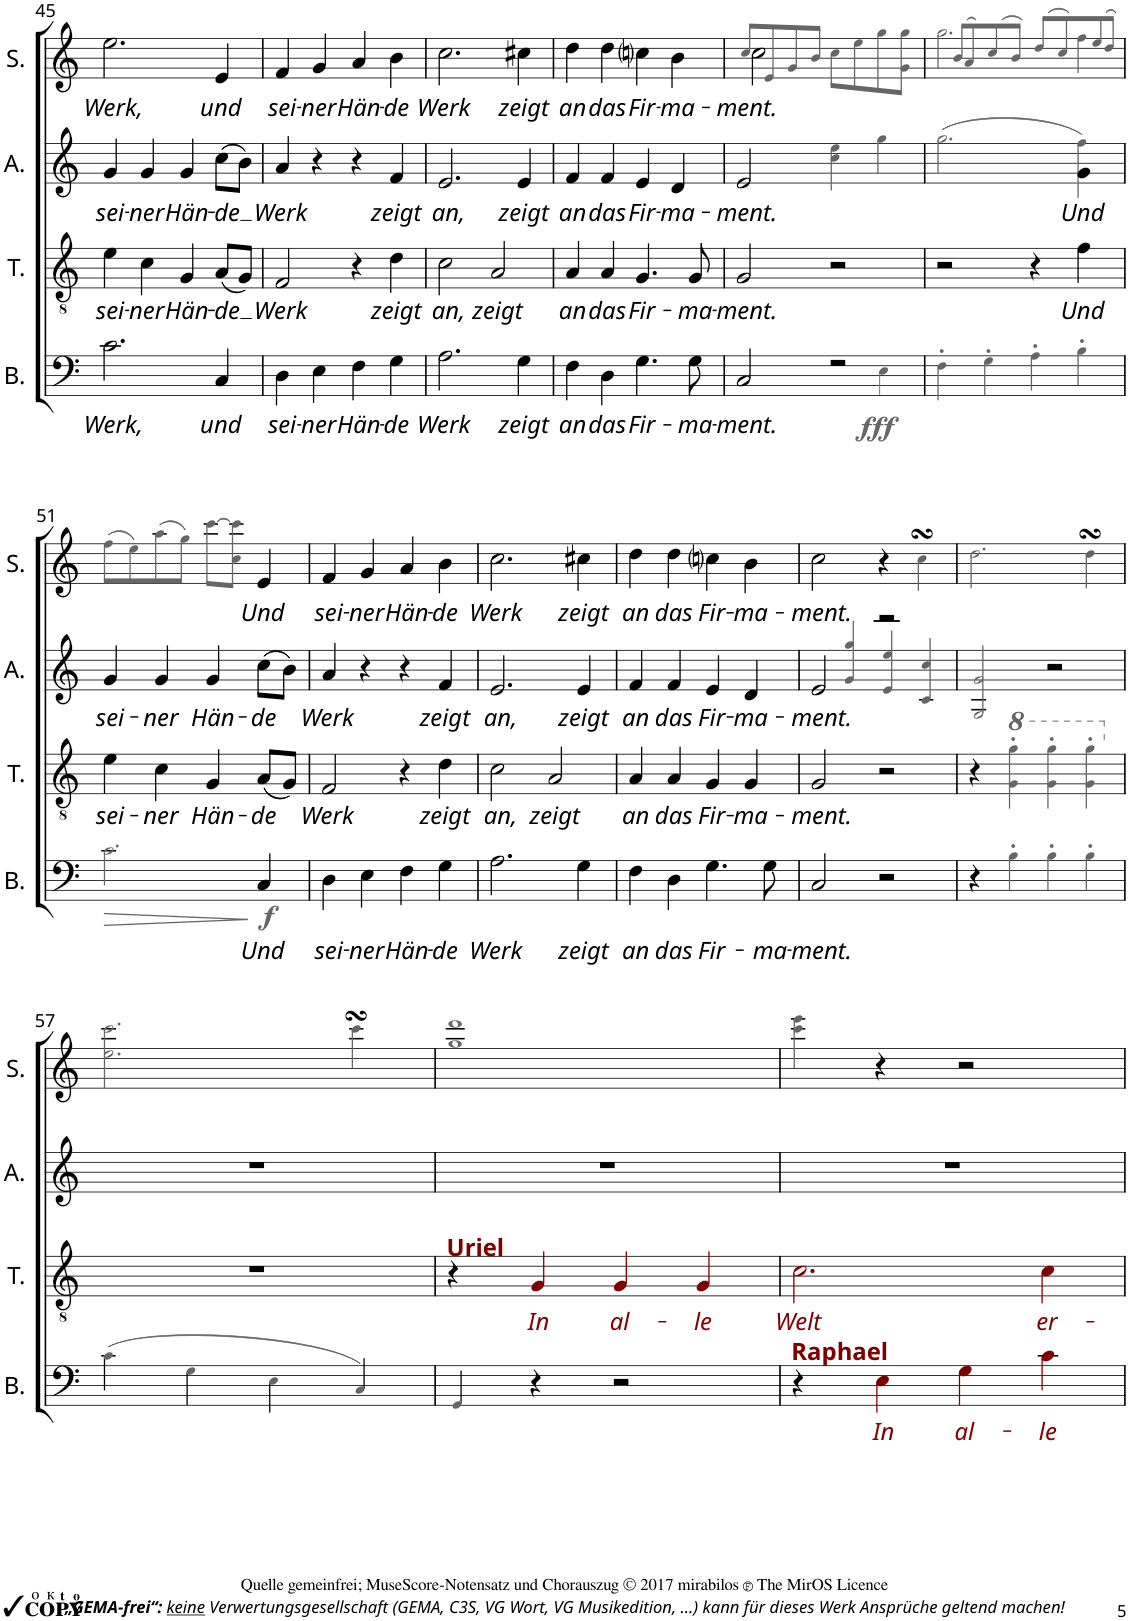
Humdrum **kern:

**kern	**text	**dynam	**kern	**text	**kern	**text	**kern	**text
*part4	*part4	*part4	*part3	*part3	*part2	*part2	*part1	*part1
*staff4	*staff4	*staff4	*staff3	*staff3	*staff2	*staff2	*staff1	*staff1
*I"Baß	*	*	*I"Tenor	*	*I"Alt	*	*I"Sopran	*
*I'B.	*	*	*I'T.	*	*I'A.	*	*I'S.	*
!!LO:PB:g=z
*clefF4	*	*	*clefGv2	*	*clefG2	*	*clefG2	*
*k[]	*	*	*k[]	*	*k[]	*	*k[]	*
*M2/2	*	*	*M2/2	*	*M2/2	*	*M2/2	*
*met(c|)	*	*	*met(c|)	*	*met(c|)	*	*met(c|)	*
=45	=45	=45	=45	=45	=45	=45	=45	=45
!	!LO:LY:b	!	!	!LO:LY:b	!	!LO:LY:b	!	!LO:LY:b
2.c\	Werk,	.	4e\	sei-	4g/	sei-	2.ee\	Werk,
!	!	!	!	!LO:LY:b	!	!LO:LY:b	!	!
.	.	.	4c\	ner	4g/	-ner	.	.
!	!	!	!	!LO:LY:b	!	!LO:LY:b	!	!
.	.	.	4G/	Hän-	4g/	Hän-	.	.
!	!LO:LY:b	!	!	!LO:LY:b	!	!LO:LY:b	!	!LO:LY:b
4C/	und	.	(8A/L	-de	(8cc\L	-de	4e/	und
.	.	.	8G/J)	.	8b\J)	.	.	.
=46	=46	=46	=46	=46	=46	=46	=46	=46
!	!LO:LY:b	!	!	!LO:LY:b	!	!LO:LY:b	!	!LO:LY:b
4D\	sei-	.	2F/	Werk	4a/	Werk	4f/	sei-
!	!LO:LY:b	!	!	!	!	!	!	!LO:LY:b
4E\	-ner	.	.	.	4r	.	4g/	-ner
!	!LO:LY:b	!	!	!	!	!	!	!LO:LY:b
4F\	Hän-	.	4r	.	4r	.	4a/	Hän-
!	!LO:LY:b	!	!	!LO:LY:b	!	!LO:LY:b	!	!LO:LY:b
4G\	-de	.	4d\	zeigt	4f/	zeigt	4b\	-de
=47	=47	=47	=47	=47	=47	=47	=47	=47
!	!LO:LY:b	!	!	!LO:LY:b	!	!LO:LY:b	!	!LO:LY:b
2.A\	Werk	.	2c\	an,	2.e/	an,	2.cc\	Werk
!	!	!	!	!LO:LY:b	!	!	!	!
.	.	.	2A/	zeigt	.	.	.	.
!	!LO:LY:b	!	!	!	!	!LO:LY:b	!	!LO:LY:b
4G\	zeigt	.	.	.	4e/	zeigt	4cc#X\	zeigt
=48	=48	=48	=48	=48	=48	=48	=48	=48
!	!LO:LY:b	!	!	!LO:LY:b	!	!LO:LY:b	!	!LO:LY:b
4F\	an	.	4A/	an	4f/	an	4dd\	an
!	!LO:LY:b	!	!	!LO:LY:b	!	!LO:LY:b	!	!LO:LY:b
4D\	das	.	4A/	das	4f/	das	4dd\	das
!	!LO:LY:b	!	!	!LO:LY:b	!	!LO:LY:b	!	!LO:LY:b
4.G\	Fir-	.	4.G/	Fir-	4e/	Fir-	4ccni\	Fir-
!	!	!	!	!	!	!LO:LY:b	!	!LO:LY:b
.	.	.	.	.	4d/	-ma-	4b\	-ma-
!	!LO:LY:b	!	!	!LO:LY:b	!	!	!	!
8G\	-ma-	.	8G/	-ma-	.	.	.	.
=49	=49	=49	=49	=49	=49	=49	=49	=49
!	!LO:LY:b	!	!	!LO:LY:b	!	!LO:LY:b	!	!LO:LY:b
*^	*	*	*	*	*	*	*^	*
2C/	2.ryy	-ment.	.	2G/	-ment.	2e/	-ment.	2cc\	8ccj/L	ment.
.	.	.	.	.	.	.	.	.	8ej/	.
.	.	.	.	.	.	.	.	.	8gj/	.
.	.	.	.	.	.	.	.	.	8bj/J	.
2r	.	.	.	2r	.	4ccj\ 4eej\	.	2ryy	8ccj\L	.
.	.	.	.	.	.	.	.	.	8eej\	.
!	!	!	!LO:DY:b	!	!	!	!	!	!	!
.	4Ej\	.	fff	.	.	4ggj\	.	.	8ggj\	.
.	.	.	.	.	.	.	.	.	8gj\ 8ggj\J	.
*v	*v	*	*	*	*	*	*	*	*	*
=50	=50	=50	=50	=50	=50	=50	=50	=50	=50
4F'j\	.	.	2r	.	(2.ggj\	.	(8bj/L	2.ggj\	.
.	.	.	.	.	.	.	8aj/)	.	.
4G'j\	.	.	.	.	.	.	(8ccj/	.	.
.	.	.	.	.	.	.	8bj/J)	.	.
4A'j\	.	.	4r	.	.	.	(8ddj/L	.	.
.	.	.	.	.	.	.	8ccj/)	.	.
!	!	!	!	!LO:LY:b	!	!LO:LY:b	!	!	!
4B'j\	.	.	4f\	Und	4g\ 4ffj\)	Und	(8eej/	4ffj\	.
.	.	.	.	.	.	.	8ddj/J)	.	.
*	*	*	*	*	*	*	*v	*v	*
!!LO:LB:g=z
=51	=51	=51	=51	=51	=51	=51	=51	=51
!	!	!LO:HP:b	!	!LO:LY:b	!	!LO:LY:b	!	!
2.cj\	.	>	4e\	sei-	4g/	sei-	(8ffj\L	.
.	.	.	.	.	.	.	8eej\)	.
!	!	!	!	!LO:LY:b	!	!LO:LY:b	!	!
.	.	.	4c\	-ner	4g/	-ner	(8aaj\	.
.	.	.	.	.	.	.	8ggj\J)	.
!	!	!	!	!LO:LY:b	!	!LO:LY:b	!	!
.	.	.	4G/	Hän-	4g/	Hän-	8cccj\L	.
.	.	.	.	.	.	.	8ccj\ 8cccj\J	.
!	!LO:LY:b	!LO:DY:n=1:b	!	!LO:LY:b	!	!LO:LY:b	!	!LO:LY:b
4C/	Und	] f	(8A/L	-de	(8cc\L	-de	4e/	Und
.	.	.	8G/J)	.	8b\J)	.	.	.
=52	=52	=52	=52	=52	=52	=52	=52	=52
!	!LO:LY:b	!	!	!LO:LY:b	!	!LO:LY:b	!	!LO:LY:b
4D\	sei-	.	2F/	Werk	4a/	Werk	4f/	sei-
!	!LO:LY:b	!	!	!	!	!	!	!LO:LY:b
4E\	-ner	.	.	.	4r	.	4g/	-ner
!	!LO:LY:b	!	!	!	!	!	!	!LO:LY:b
4F\	Hän-	.	4r	.	4r	.	4a/	Hän-
!	!LO:LY:b	!	!	!LO:LY:b	!	!LO:LY:b	!	!LO:LY:b
4G\	-de	.	4d\	zeigt	4f/	zeigt	4b\	-de
=53	=53	=53	=53	=53	=53	=53	=53	=53
!	!LO:LY:b	!	!	!LO:LY:b	!	!LO:LY:b	!	!LO:LY:b
2.A\	Werk	.	2c\	an,	2.e/	an,	2.cc\	Werk
!	!	!	!	!LO:LY:b	!	!	!	!
.	.	.	2A/	zeigt	.	.	.	.
!	!LO:LY:b	!	!	!	!	!LO:LY:b	!	!LO:LY:b
4G\	zeigt	.	.	.	4e/	zeigt	4cc#X\	zeigt
=54	=54	=54	=54	=54	=54	=54	=54	=54
!	!LO:LY:b	!	!	!LO:LY:b	!	!LO:LY:b	!	!LO:LY:b
4F\	an	.	4A/	an	4f/	an	4dd\	an
!	!LO:LY:b	!	!	!LO:LY:b	!	!LO:LY:b	!	!LO:LY:b
4D\	das	.	4A/	das	4f/	das	4dd\	das
!	!LO:LY:b	!	!	!LO:LY:b	!	!LO:LY:b	!	!LO:LY:b
4.G\	Fir-	.	4G/	Fir-	4e/	Fir-	4ccni\	Fir-
!	!	!	!	!LO:LY:b	!	!LO:LY:b	!	!LO:LY:b
.	.	.	4G/	-ma-	4d/	-ma-	4b\	-ma-
!	!LO:LY:b	!	!	!	!	!	!	!
8G\	-ma-	.	.	.	.	.	.	.
=55	=55	=55	=55	=55	=55	=55	=55	=55
!	!LO:LY:b	!	!	!LO:LY:b	!	!LO:LY:b	!	!LO:LY:b
*	*	*	*	*	*^	*	*	*
2C/	-ment.	.	2G/	-ment.	2e/	4ryy	ment.	2cc\	-ment.
.	.	.	.	.	.	4gj/ 4ggj/	.	.	.
2r	.	.	2r	.	2r	4ej/ 4eej/	.	4r	.
.	.	.	.	.	.	4cj/ 4ccj/	.	4ccsSSsj\	.
*	*	*	*	*	*v	*v	*	*	*
=56	=56	=56	=56	=56	=56	=56	=56	=56
4r	.	.	4r	.	2Gj/ 2gj/	.	2.ddj\	.
*	*	*	*8va	*	*	*	*	*
4B'j\	.	.	4gj\' 4ggj\'	.	.	.	.	.
4B'j\	.	.	4gj\' 4ggj\'	.	2r	.	.	.
4B'j\	.	.	4gj\' 4ggj\'	.	.	.	4ddsSSSj\	.
!!LO:LB:g=z
=57	=57	=57	=57	=57	=57	=57	=57	=57
*	*	*	*X8va	*	*	*	*	*
(4cj\	.	.	1r	.	1r	.	2.eej\ 2.cccj\	.
4Gj\	.	.	.	.	.	.	.	.
4Ej\	.	.	.	.	.	.	.	.
4Cj/)	.	.	.	.	.	.	4cccsSSsj\	.
=58	=58	=58	=58	=58	=58	=58	=58	=58
!	!	!	!LO:TX:a:B:color=#800000:t=Uriel	!	!	!	!	!
4GGj/	.	.	4r	.	1r	.	1ggj 1dddj	.
!	!	!	!	!LO:LY:b:color=#800000	!	!	!	!
4r	.	.	4GZ/	In	.	.	.	.
!	!	!	!	!LO:LY:b:color=#800000	!	!	!	!
2r	.	.	4GZ/	al-	.	.	.	.
!	!	!	!	!LO:LY:b:color=#800000	!	!	!	!
.	.	.	4GZ/	-le	.	.	.	.
=59	=59	=59	=59	=59	=59	=59	=59	=59
!LO:TX:a:B:color=#800000:t=Raphael	!	!	!	!	!	!	!	!
!	!	!	!	!LO:LY:b:color=#800000	!	!	!	!
4r	.	.	2.cZ\	Welt	1r	.	4cccj\ 4eeej\	.
!	!LO:LY:b:color=#800000	!	!	!	!	!	!	!
4EZ\	In	.	.	.	.	.	4r	.
!	!LO:LY:b:color=#800000	!	!	!	!	!	!	!
4GZ\	al-	.	.	.	.	.	2r	.
!	!LO:LY:b:color=#800000	!	!	!LO:LY:b:color=#800000	!	!	!	!
4cZ\	-le	.	4cZ\	er-	.	.	.	.
=	=	=	=	=	=	=	=	=
*-	*-	*-	*-	*-	*-	*-	*-	*-
